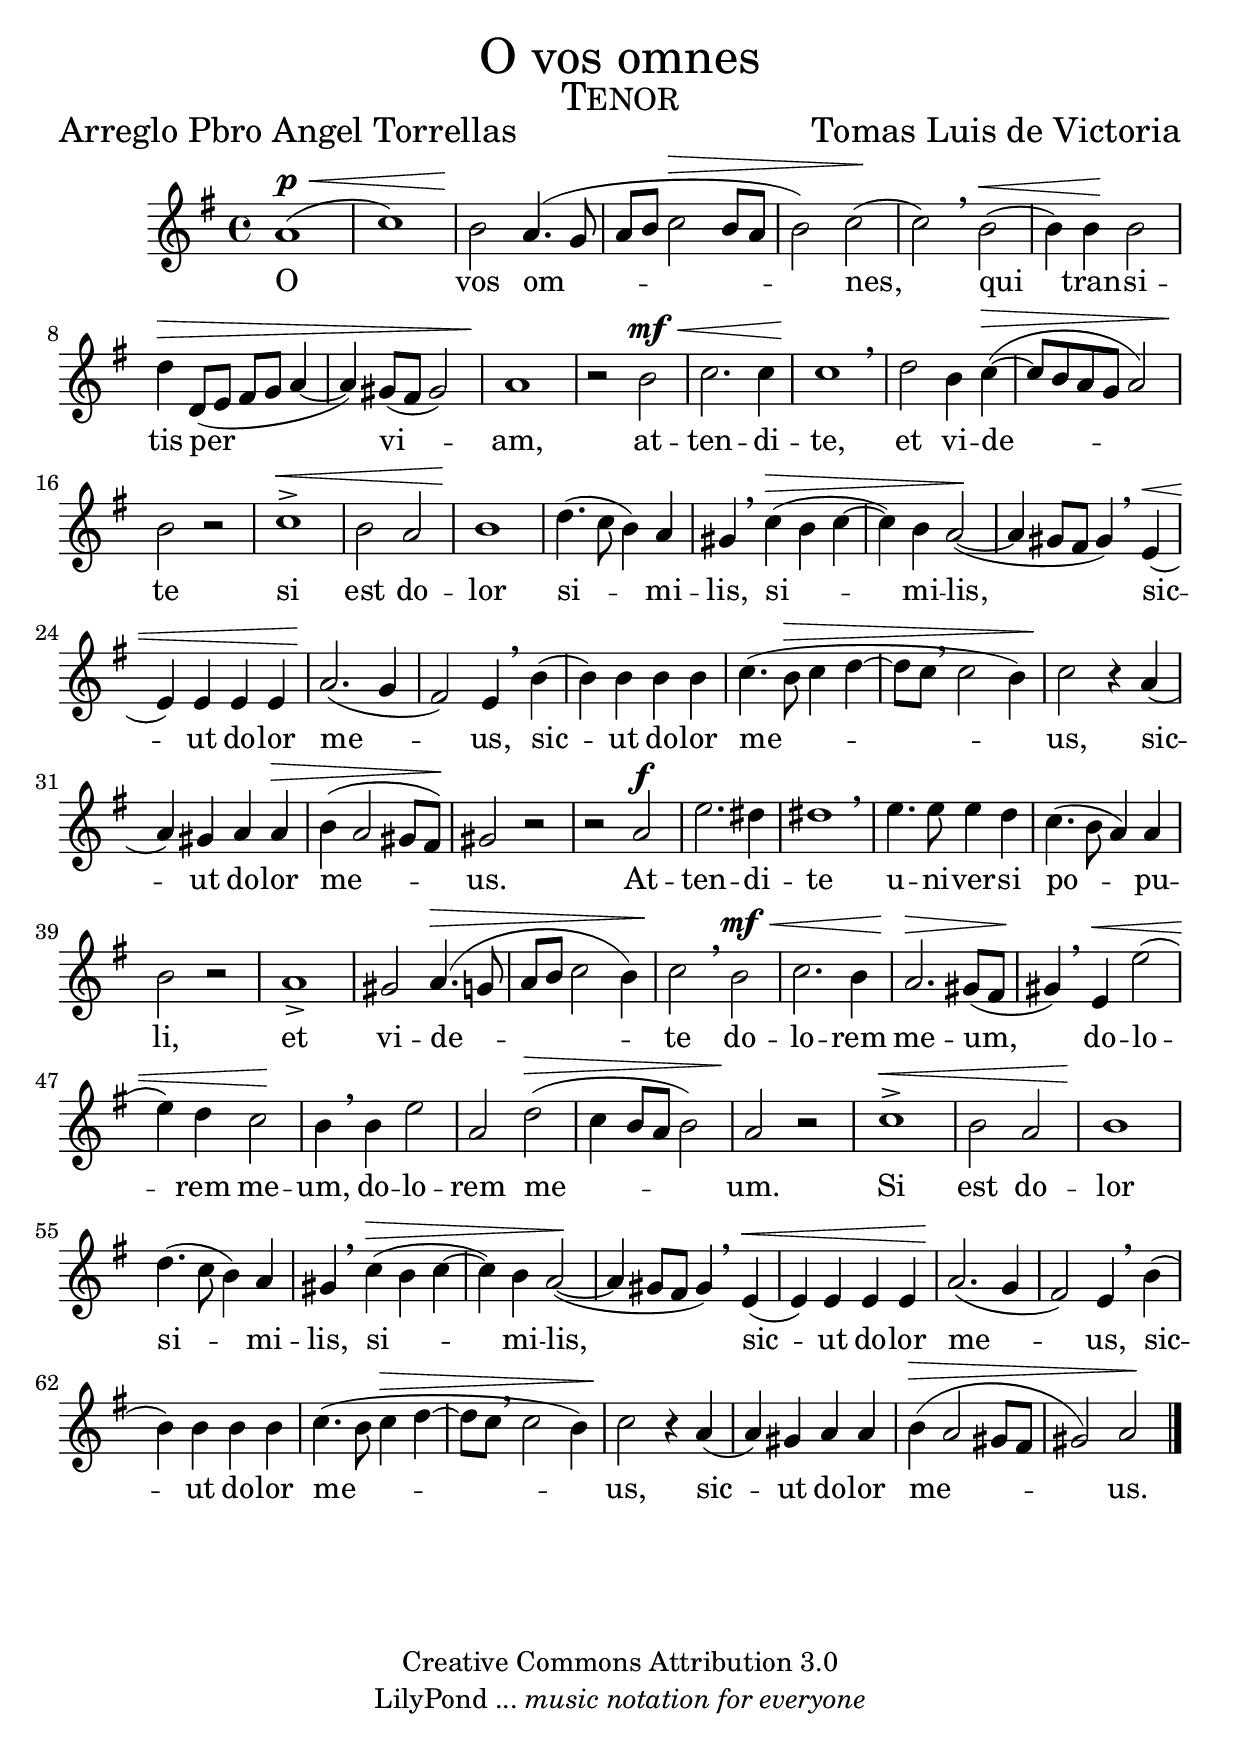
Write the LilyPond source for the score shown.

% ****************************************************************
%	Cerca de ti Señor - Tenor
%	by serach.sam@
% ****************************************************************
\language "espanol"
\version "2.23.2"

% --- Includes
%\include "o_vos_omnes.ily"

% --- Tamaño del pentagrama
#(set-global-staff-size 24)

% --- Parametro globales
global = { \key sol \major \time 4/4 s1*68 \bar "|." }

% --- Cabecera
\markup { \fill-line { \center-column { \fontsize #5 "O vos omnes" \fontsize #3 \smallCaps "Tenor" } } }
\markup { \fill-line { \center-column { \fontsize #2 "Arreglo Pbro Angel Torrellas" } \center-column { \fontsize #2 "Tomas Luis de Victoria" } } }
\header {
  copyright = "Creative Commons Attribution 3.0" 
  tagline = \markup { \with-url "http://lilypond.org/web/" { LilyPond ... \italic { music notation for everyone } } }
  breakbefore = ##t
}

tenor = \transpose fa do { \relative do' {
    \dynamicUp
	
    re'1\p\<( | fa1) | mi2\! re4.( do8 | re8 mi fa2\> mi8 re | mi2) fa\!( | fa2) \breathe mi2\<( | mi4) mi\! mi2 | sol4\> sol,8( la si  do re4~ | re4) dos8( si dos2) | re1\! | r2 mi\mf\< | fa2. fa4 |  fa1\! \breathe | sol2 mi4 fa\>(~ | fa8 mi re do re2) | mi2\! r2 | % primer sistema
    fa1->\< | mi2 re | mi1\! |  sol4.( fa8 mi4) re | dos4 \breathe fa4\>( mi fa~ | fa4) mi re2\!(~ | re4 dos8 si dos4) \breathe la4\<( | la4) la la la | re2.\!( do4 | si2) la4 \breathe mi'( | mi) mi mi mi | fa4.( mi8\> fa4 sol~ | sol8 fa \breathe fa2 mi4) | fa2\! r4 re( | re4) dos re re\> | mi4( re2 dos8 si) | dos2\! r | % segundo sistema
    r2 re\f | la'2. sols4 | sols1 \breathe | la4. la8 la4 sol | fa4.( mi8 re4) re | mi2 r | re1-> | dos2 re4.\>( do8 | re8 mi fa2 mi4) | fa2\! \breathe mi2\mf\< | fa2. mi4 | re2.\!\> dos8( si | dos4\!) \breathe la\< la'2( | la4) sol fa2\! | mi4 \breathe mi la2 | re,2 sol\>( | fa4 mi8 re mi2) | re2\! r | % tercer sistema
    fa1->\< | mi2 re | mi1\! | sol4.( fa8 mi4) re | dos4 \breathe fa4\>( mi fa~ | fa4) mi re2\!(~ | re4 dos8 si dos4) \breathe la4\<( | la4) la la la | re2.\!( do4 | si2) la4 \breathe mi'( | mi) mi mi mi | fa4.( mi8 fa4\> sol~ | sol8 fa \breathe fa2 mi4) | fa2\! r4 re( | re4) dos re re | mi4\>( re2 dos8 si | dos2) re\! | % cuarto sistema
}}

textotenor = \lyricmode {
    O vos om -- nes, qui tran -- si -- tis per vi -- am, at -- ten -- di -- te, et vi -- de -- te
    si est do -- lor si -- mi -- lis, si -- mi -- lis, sic -- ut do -- lor me -- us, sic -- ut do -- lor me -- us, sic -- ut do -- lor me -- us.
    At -- ten -- di -- te u -- ni -- ver -- si po -- pu -- li, et vi -- de -- te do -- lo -- rem me -- um, do -- lo -- rem me -- um, do -- lo -- rem me -- um.
    Si est do -- lor si -- mi -- lis, si -- mi -- lis, sic -- ut do -- lor me -- us, sic -- ut do -- lor me -- us, sic -- ut do -- lor me -- us.
}

% --- Partitura
\score {
  <<
    \new Staff { <<
      \set Staff.midiInstrument = #"piano"
      \new Voice = "tenor" <<
        \global
        \tenor
      >>
      \new Lyrics \lyricsto "tenor" \textotenor
    >>}
  >>
  \midi {}
  \layout {}
}

% --- Pagina
\paper {
  #( set-default-paper-size "letter" )
}
